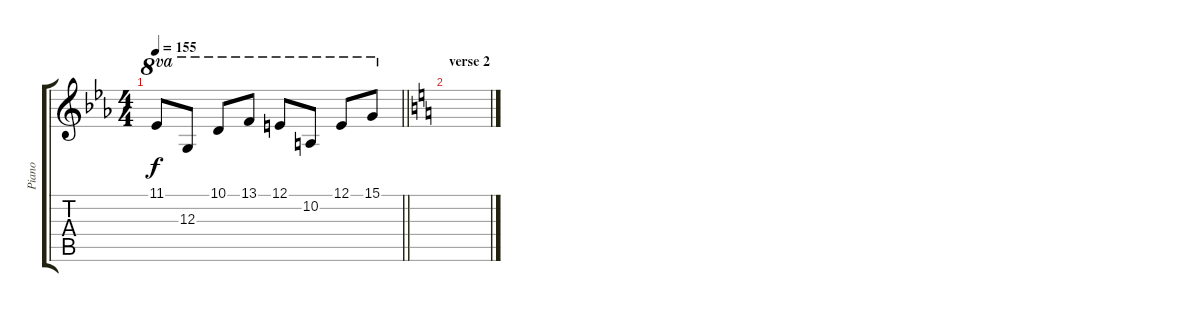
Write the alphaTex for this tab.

\track ("Piano" "Piano") {instrument electricgrandpiano}
\staff {score tabs}
\tuning (E4 B3 G3 D3 A2 E2) {hide}
\ts (4 4)
\tempo 155
\clef g2
\barLineRight lightlight
\ks cminor
11.1.8{ot 8va dy f} 12.3.8{ot 8va} 10.1.8{ot 8va} 13.1.8{ot 8va} 12.1.8{ot 8va} 10.2.8{ot 8va} 12.1.8{ot 8va} 15.1.8{ot 8va} |
\section ("" "verse 2")
\ks aminor
